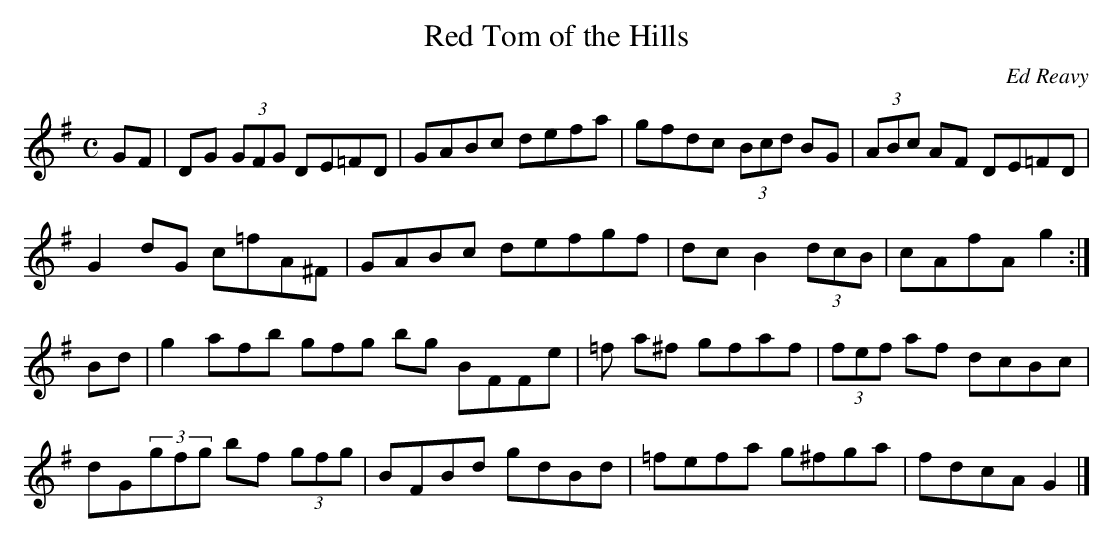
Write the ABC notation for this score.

X:1
T:Red Tom of the Hills
C:Ed Reavy
M:C
L:1/8
K:G
GF | DG (3GFG DE=FD | GABc defa | gfdc (3Bcd BG | (3ABc AF DE=FD |
G2 dG c=fA^F | GABc defgf | dc B2 (3dcB | cAfA g2 :|
Bd | g2 afb gfg bg BFFe | =f a^f gfaf | (3fef af dcBc |
dG(3gfg bf (3gfg | BFBd gdBd | =fefa g^fga | fdcA G2 |]
